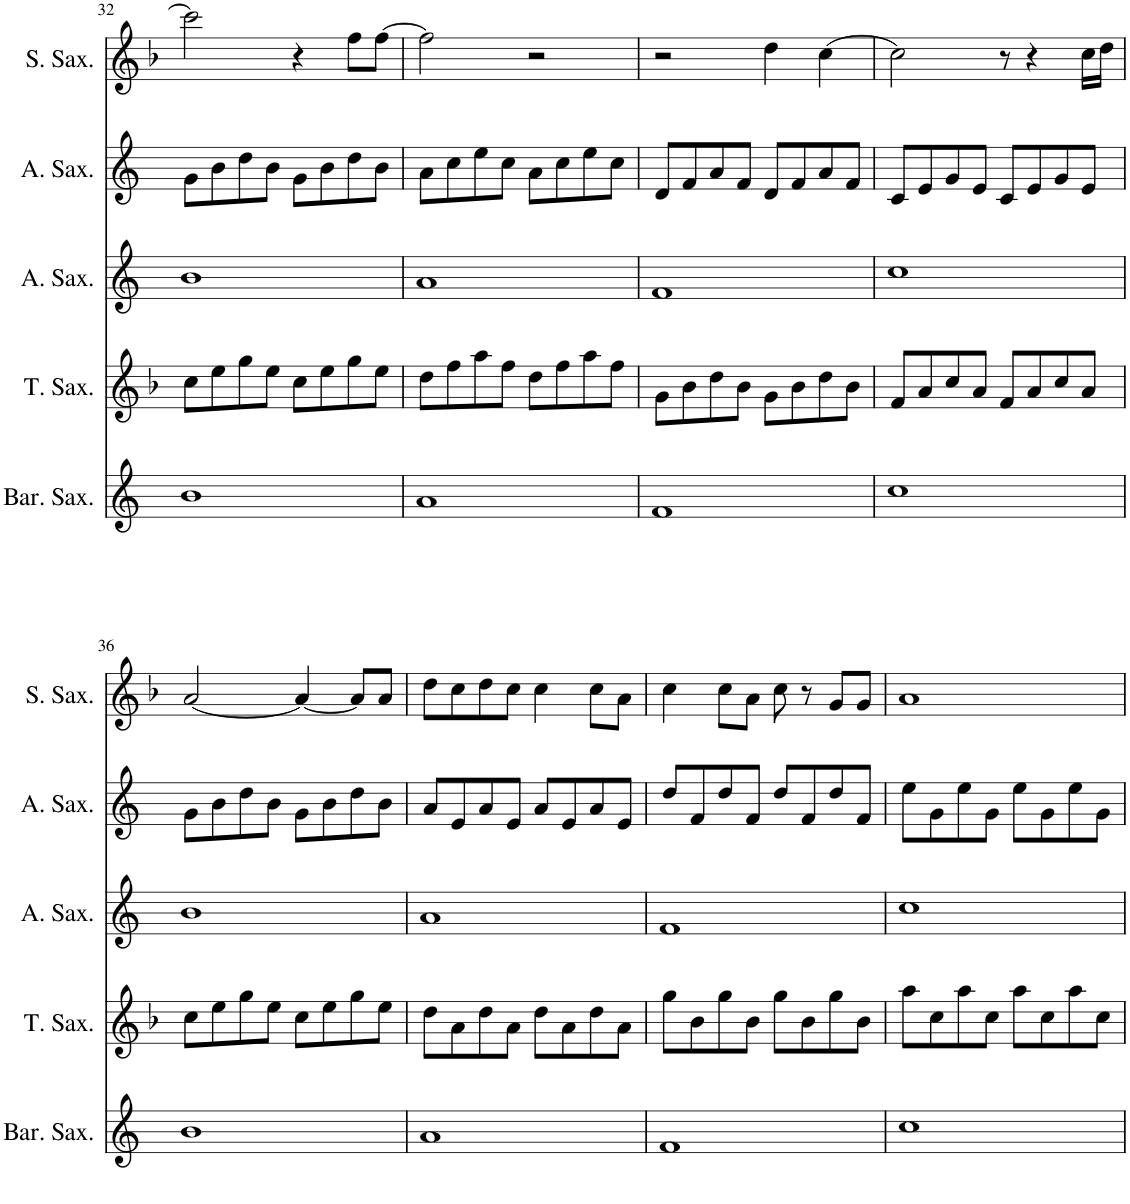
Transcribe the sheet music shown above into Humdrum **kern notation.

**kern	**kern	**kern	**kern	**kern
*part5	*part4	*part3	*part2	*part1
*staff5	*staff4	*staff3	*staff2	*staff1
*I"Baritone Saxophone	*I"Tenor Saxophone	*I"Alto Saxophone	*I"Alto Saxophone	*I"Soprano Saxophone
*I'Bar. Sax.	*I'T. Sax.	*I'A. Sax.	*I'A. Sax.	*I'S. Sax.
!!LO:PB:g=z
*clefG2	*clefG2	*clefG2	*clefG2	*clefG2
*Trd12c21	*Trd8c14	*Trd5c9	*Trd5c9	*Trd1c2
*k[]	*k[b-]	*k[]	*k[]	*k[b-]
*M4/4	*M4/4	*M4/4	*M4/4	*M4/4
=32	=32	=32	=32	=32
1b	8cc\L	1b	8g\L	2ccc\]
.	8ee\	.	8b\	.
.	8gg\	.	8dd\	.
.	8ee\J	.	8b\J	.
.	8cc\L	.	8g\L	4r
.	8ee\	.	8b\	.
.	8gg\	.	8dd\	8ff\L
.	8ee\J	.	8b\J	[8ff\J
=33	=33	=33	=33	=33
1a	8dd\L	1a	8a\L	2ff\]
.	8ff\	.	8cc\	.
.	8aa\	.	8ee\	.
.	8ff\J	.	8cc\J	.
.	8dd\L	.	8a\L	2r
.	8ff\	.	8cc\	.
.	8aa\	.	8ee\	.
.	8ff\J	.	8cc\J	.
=34	=34	=34	=34	=34
1f	8g\L	1f	8d/L	2r
.	8b-\	.	8f/	.
.	8dd\	.	8a/	.
.	8b-\J	.	8f/J	.
.	8g\L	.	8d/L	4dd\
.	8b-\	.	8f/	.
.	8dd\	.	8a/	[4cc\
.	8b-\J	.	8f/J	.
=35	=35	=35	=35	=35
1cc	8f/L	1cc	8c/L	2cc\]
.	8a/	.	8e/	.
.	8cc/	.	8g/	.
.	8a/J	.	8e/J	.
.	8f/L	.	8c/L	8r
.	8a/	.	8e/	4r
.	8cc/	.	8g/	.
.	8a/J	.	8e/J	16cc\LL
.	.	.	.	16dd\JJ
!!LO:LB:g=z
=36	=36	=36	=36	=36
1b	8cc\L	1b	8g\L	[2a/
.	8ee\	.	8b\	.
.	8gg\	.	8dd\	.
.	8ee\J	.	8b\J	.
.	8cc\L	.	8g\L	4a/_
.	8ee\	.	8b\	.
.	8gg\	.	8dd\	8a/L]
.	8ee\J	.	8b\J	8a/J
=37	=37	=37	=37	=37
1a	8dd\L	1a	8a/L	8dd\L
.	8a\	.	8e/	8cc\
.	8dd\	.	8a/	8dd\
.	8a\J	.	8e/J	8cc\J
.	8dd\L	.	8a/L	4cc\
.	8a\	.	8e/	.
.	8dd\	.	8a/	8cc\L
.	8a\J	.	8e/J	8a\J
=38	=38	=38	=38	=38
1f	8gg\L	1f	8dd/L	4cc\
.	8b-\	.	8f/	.
.	8gg\	.	8dd/	8cc\L
.	8b-\J	.	8f/J	8a\J
.	8gg\L	.	8dd/L	8cc\
.	8b-\	.	8f/	8r
.	8gg\	.	8dd/	8g/L
.	8b-\J	.	8f/J	8g/J
=39	=39	=39	=39	=39
1cc	8aa\L	1cc	8ee\L	1a
.	8cc\	.	8g\	.
.	8aa\	.	8ee\	.
.	8cc\J	.	8g\J	.
.	8aa\L	.	8ee\L	.
.	8cc\	.	8g\	.
.	8aa\	.	8ee\	.
.	8cc\J	.	8g\J	.
=	=	=	=	=
*-	*-	*-	*-	*-
